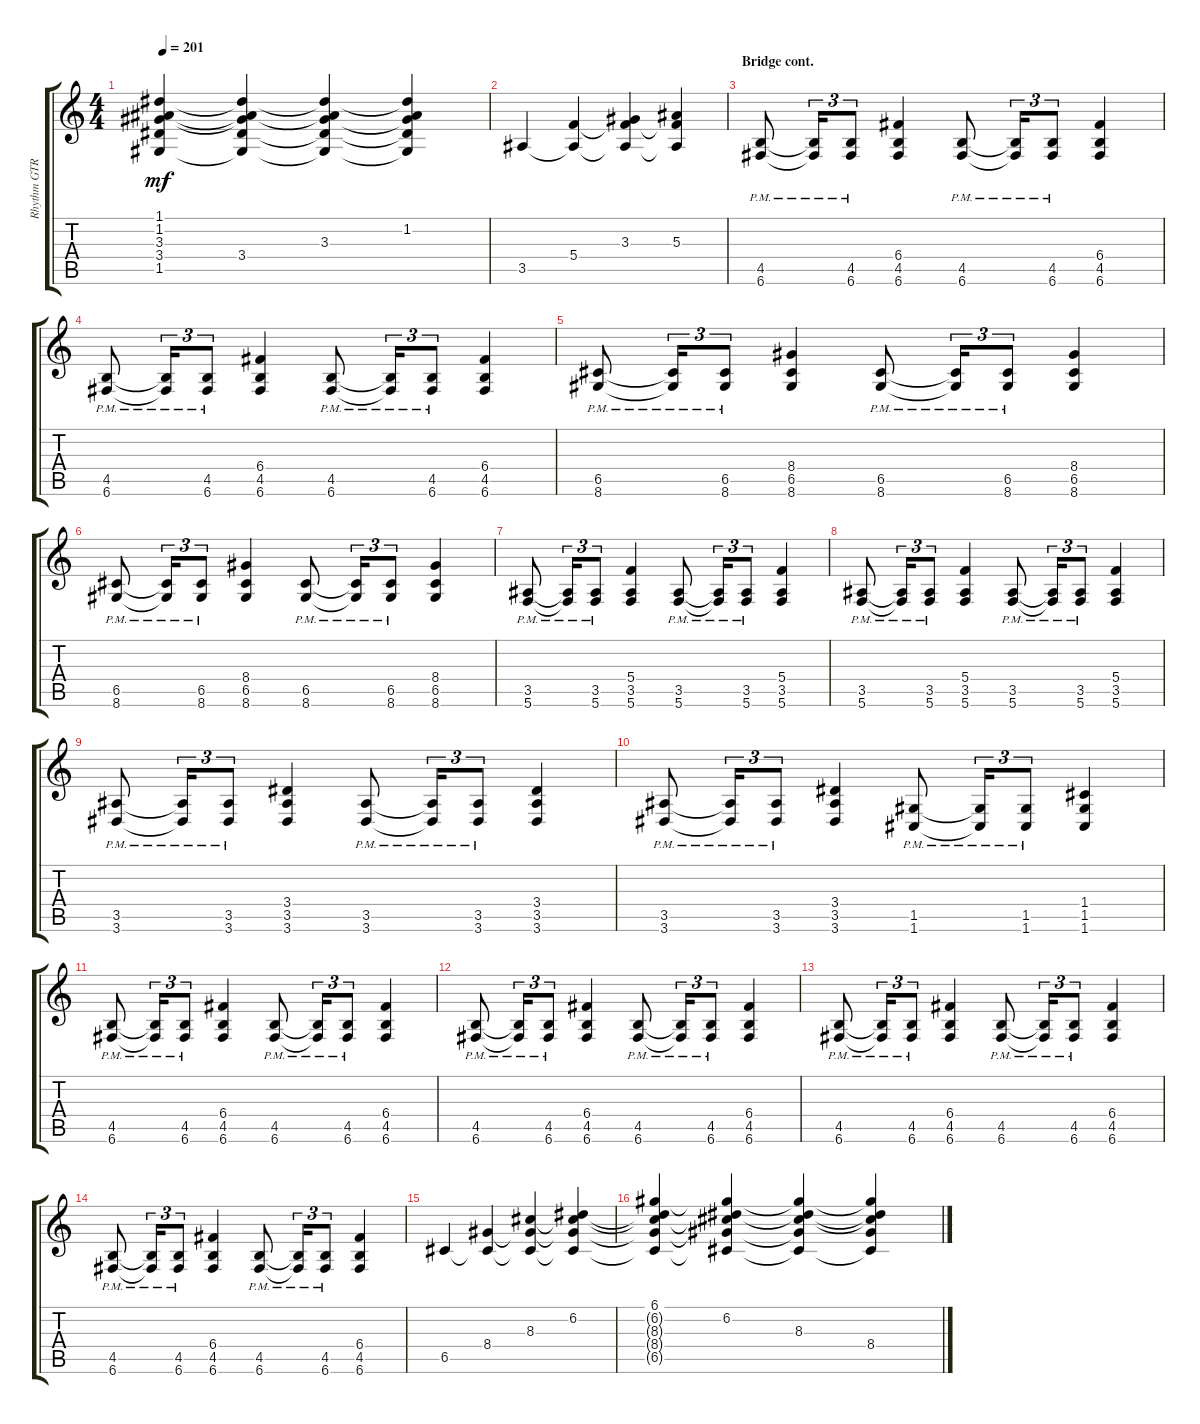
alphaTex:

\track ("Rhythm GTR 2" "Rhythm GTR") {instrument distortionguitar}
\staff {score tabs}
\tuning (D4 A3 F3 C3 G2 C2) {hide}
\ts (4 4)
\tempo 201
\clef g2
\ks aminor
(1.1{t} 1.2{t} 3.3{t} 3.4{t} 1.5).4{dy mf} (1.1{t} 1.2{t} 3.3{t} 3.4 1.5{t}).4 (1.1{t} 1.2{t} 3.3 3.4{t} 1.5{t}).4 (1.1{t} 1.2 3.3{t} 3.4{t} 1.5{t}).4 |
3.5.4 (5.4 3.5{t}).4 (3.3 5.4{t} 3.5{t}).4 (5.3 5.4{t} 3.5{t}).4 |
\section ("" "Bridge cont.")
(4.5{pm} 6.6{pm}).8 (4.5{pm t} 6.6{pm t}).16{tu (3 2)} (4.5{pm} 6.6{pm}).8{tu (3 2)} (6.4 4.5 6.6).4 (4.5{pm} 6.6{pm}).8 (4.5{pm t} 6.6{pm t}).16{tu (3 2)} (4.5{pm} 6.6{pm}).8{tu (3 2)} (6.4 4.5 6.6).4 |
(4.5{pm} 6.6{pm}).8 (4.5{pm t} 6.6{pm t}).16{tu (3 2)} (4.5{pm} 6.6{pm}).8{tu (3 2)} (6.4 4.5 6.6).4 (4.5{pm} 6.6{pm}).8 (4.5{pm t} 6.6{pm t}).16{tu (3 2)} (4.5{pm} 6.6{pm}).8{tu (3 2)} (6.4 4.5 6.6).4 |
(6.5{pm} 8.6{pm}).8 (6.5{pm t} 8.6{pm t}).16{tu (3 2)} (6.5{pm} 8.6{pm}).8{tu (3 2)} (8.4 6.5 8.6).4 (6.5{pm} 8.6{pm}).8 (6.5{pm t} 8.6{pm t}).16{tu (3 2)} (6.5{pm} 8.6{pm}).8{tu (3 2)} (8.4 6.5 8.6).4 |
(6.5{pm} 8.6{pm}).8 (6.5{pm t} 8.6{pm t}).16{tu (3 2)} (6.5{pm} 8.6{pm}).8{tu (3 2)} (8.4 6.5 8.6).4 (6.5{pm} 8.6{pm}).8 (6.5{pm t} 8.6{pm t}).16{tu (3 2)} (6.5{pm} 8.6{pm}).8{tu (3 2)} (8.4 6.5 8.6).4 |
(3.5{pm} 5.6{pm}).8 (3.5{pm t} 5.6{pm t}).16{tu (3 2)} (3.5{pm} 5.6{pm}).8{tu (3 2)} (5.4 3.5 5.6).4 (3.5{pm} 5.6{pm}).8 (3.5{pm t} 5.6{pm t}).16{tu (3 2)} (3.5{pm} 5.6{pm}).8{tu (3 2)} (5.4 3.5 5.6).4 |
(3.5{pm} 5.6{pm}).8 (3.5{pm t} 5.6{pm t}).16{tu (3 2)} (3.5{pm} 5.6{pm}).8{tu (3 2)} (5.4 3.5 5.6).4 (3.5{pm} 5.6{pm}).8 (3.5{pm t} 5.6{pm t}).16{tu (3 2)} (3.5{pm} 5.6{pm}).8{tu (3 2)} (5.4 3.5 5.6).4 |
(3.5{pm} 3.6{pm}).8 (3.5{pm t} 3.6{pm t}).16{tu (3 2)} (3.5{pm} 3.6{pm}).8{tu (3 2)} (3.4 3.5 3.6).4 (3.5{pm} 3.6{pm}).8 (3.5{pm t} 3.6{pm t}).16{tu (3 2)} (3.5{pm} 3.6{pm}).8{tu (3 2)} (3.4 3.5 3.6).4 |
(3.5{pm} 3.6{pm}).8 (3.5{pm t} 3.6{pm t}).16{tu (3 2)} (3.5{pm} 3.6{pm}).8{tu (3 2)} (3.4 3.5 3.6).4 (1.5{pm} 1.6{pm}).8 (1.5{pm t} 1.6{pm t}).16{tu (3 2)} (1.5{pm} 1.6{pm}).8{tu (3 2)} (1.4 1.5 1.6).4 |
(4.5{pm} 6.6{pm}).8 (4.5{pm t} 6.6{pm t}).16{tu (3 2)} (4.5{pm} 6.6{pm}).8{tu (3 2)} (6.4 4.5 6.6).4 (4.5{pm} 6.6{pm}).8 (4.5{pm t} 6.6{pm t}).16{tu (3 2)} (4.5{pm} 6.6{pm}).8{tu (3 2)} (6.4 4.5 6.6).4 |
(4.5{pm} 6.6{pm}).8 (4.5{pm t} 6.6{pm t}).16{tu (3 2)} (4.5{pm} 6.6{pm}).8{tu (3 2)} (6.4 4.5 6.6).4 (4.5{pm} 6.6{pm}).8 (4.5{pm t} 6.6{pm t}).16{tu (3 2)} (4.5{pm} 6.6{pm}).8{tu (3 2)} (6.4 4.5 6.6).4 |
(4.5{pm} 6.6{pm}).8 (4.5{pm t} 6.6{pm t}).16{tu (3 2)} (4.5{pm} 6.6{pm}).8{tu (3 2)} (6.4 4.5 6.6).4 (4.5{pm} 6.6{pm}).8 (4.5{pm t} 6.6{pm t}).16{tu (3 2)} (4.5{pm} 6.6{pm}).8{tu (3 2)} (6.4 4.5 6.6).4 |
(4.5{pm} 6.6{pm}).8 (4.5{pm t} 6.6{pm t}).16{tu (3 2)} (4.5{pm} 6.6{pm}).8{tu (3 2)} (6.4 4.5 6.6).4 (4.5{pm} 6.6{pm}).8 (4.5{pm t} 6.6{pm t}).16{tu (3 2)} (4.5{pm} 6.6{pm}).8{tu (3 2)} (6.4 4.5 6.6).4 |
6.5.4 (8.4 6.5{t}).4 (8.3 8.4{t} 6.5{t}).4 (6.2 8.3{t} 8.4{t} 6.5{t}).4 |
(6.1 6.2{t} 8.3{t} 8.4{t} 6.5{t}).4 (6.1{t} 6.2 8.3{t} 8.4{t} 6.5{t}).4 (6.1{t} 6.2{t} 8.3 8.4{t} 6.5{t}).4 (6.1{t} 6.2{t} 8.3{t} 8.4 6.5{t}).4
